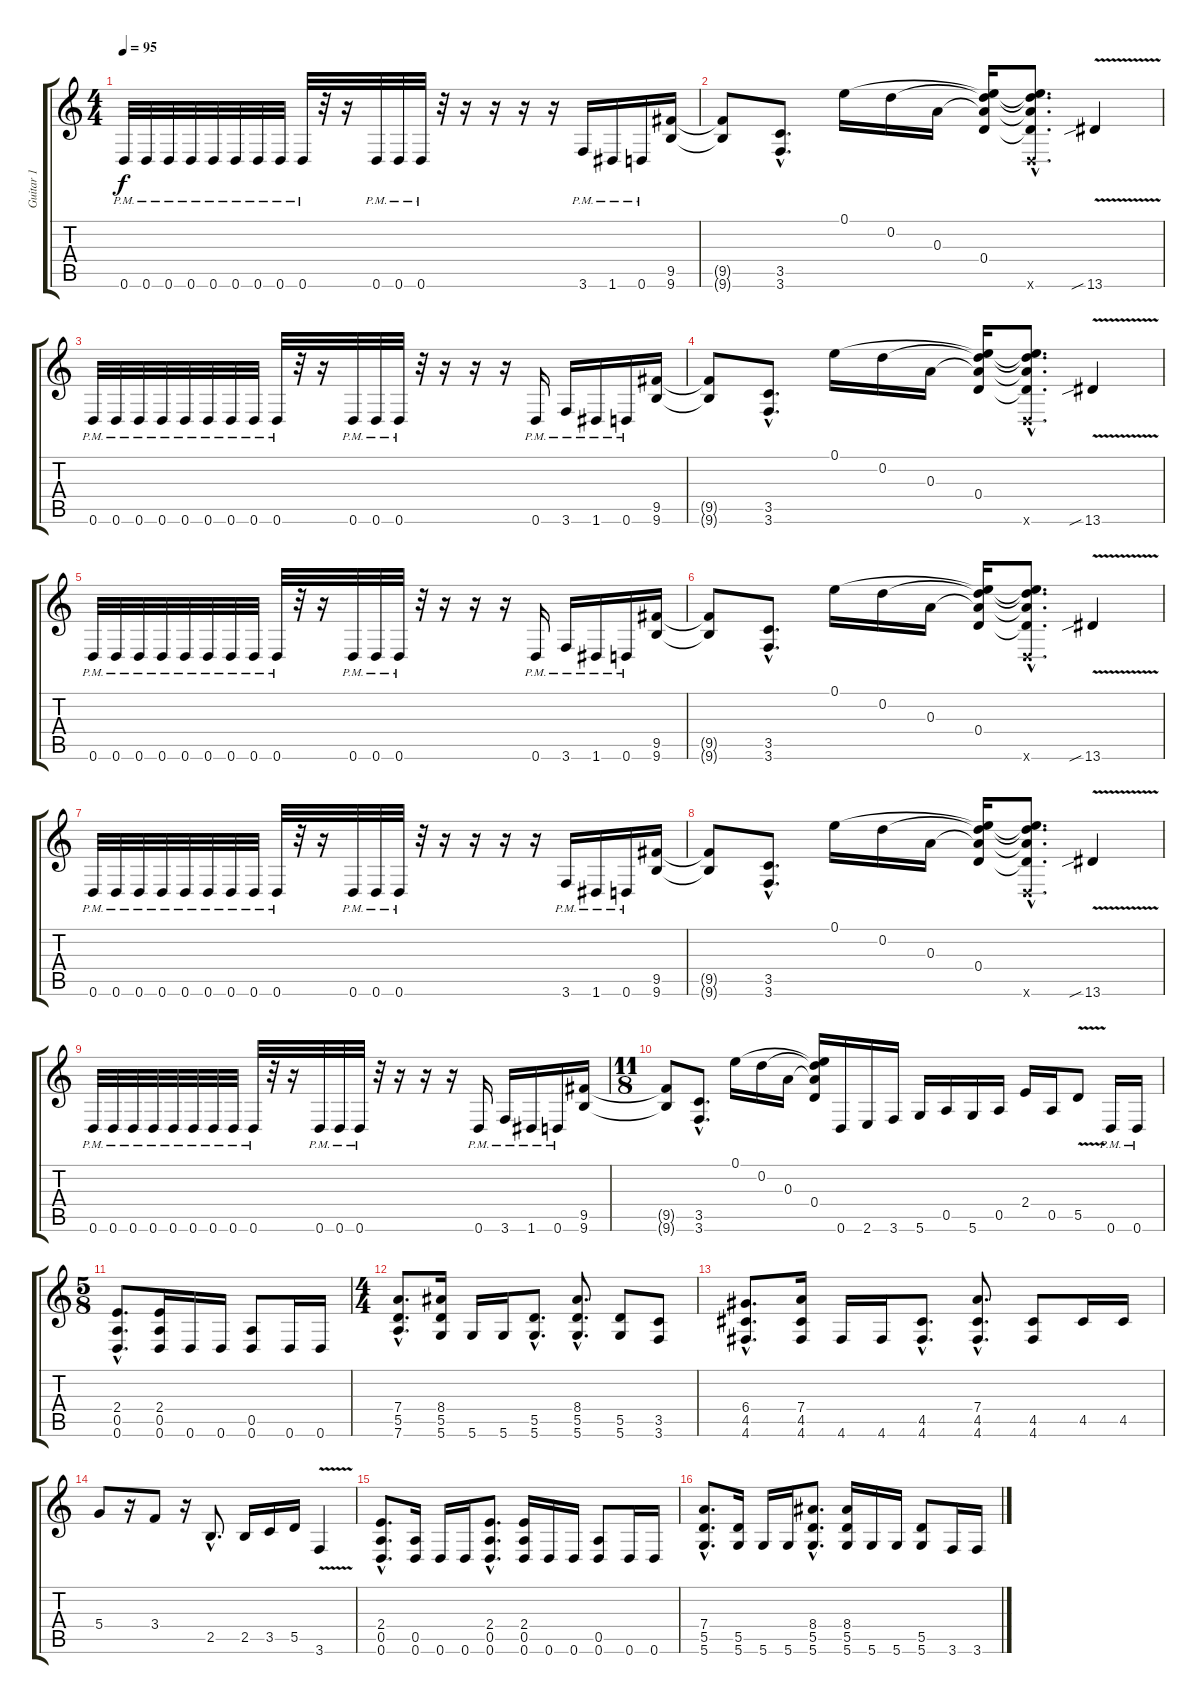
\track ("Guitar 1" "Guitar 1") {instrument distortionguitar}
\staff {score tabs}
\tuning (E4 D4 A3 D3 A2 D2) {hide}
\ts (4 4)
\tempo 95
\clef g2
\ks c
0.6{pm}.32{dy f} 0.6{pm}.32 0.6{pm}.32 0.6{pm}.32 0.6{pm}.32 0.6{pm}.32 0.6{pm}.32 0.6{pm}.32 0.6{pm}.32 r.32 r.16 0.6{pm}.32 0.6{pm}.32 0.6{pm}.32 r.32 r.16 r.16 r.16 r.16 3.6{pm}.16 1.6{pm}.16 0.6{pm}.16 (9.5 9.6).16 |
(9.5{t} 9.6{t}).8 (3.5{hac} 3.6{hac}).8{d} 0.1.16 0.2.16 0.3.16 (0.1{t} 0.2{t} 0.3{t} 0.4).16 (0.1{hac t} 0.2{hac t} 0.3{hac t} 0.4{hac t} 0.6{hac x}).8{d} 13.6{v sib}.4 |
0.6{pm}.32 0.6{pm}.32 0.6{pm}.32 0.6{pm}.32 0.6{pm}.32 0.6{pm}.32 0.6{pm}.32 0.6{pm}.32 0.6{pm}.32 r.32 r.16 0.6{pm}.32 0.6{pm}.32 0.6{pm}.32 r.32 r.16 r.16 r.16 0.6{pm}.16 3.6{pm}.16 1.6{pm}.16 0.6{pm}.16 (9.5 9.6).16 |
(9.5{t} 9.6{t}).8 (3.5{hac} 3.6{hac}).8{d} 0.1.16 0.2.16 0.3.16 (0.1{t} 0.2{t} 0.3{t} 0.4).16 (0.1{hac t} 0.2{hac t} 0.3{hac t} 0.4{hac t} 0.6{hac x}).8{d} 13.6{v sib}.4 |
0.6{pm}.32 0.6{pm}.32 0.6{pm}.32 0.6{pm}.32 0.6{pm}.32 0.6{pm}.32 0.6{pm}.32 0.6{pm}.32 0.6{pm}.32 r.32 r.16 0.6{pm}.32 0.6{pm}.32 0.6{pm}.32 r.32 r.16 r.16 r.16 0.6{pm}.16 3.6{pm}.16 1.6{pm}.16 0.6{pm}.16 (9.5 9.6).16 |
(9.5{t} 9.6{t}).8 (3.5{hac} 3.6{hac}).8{d} 0.1.16 0.2.16 0.3.16 (0.1{t} 0.2{t} 0.3{t} 0.4).16 (0.1{hac t} 0.2{hac t} 0.3{hac t} 0.4{hac t} 0.6{hac x}).8{d} 13.6{v sib}.4 |
0.6{pm}.32 0.6{pm}.32 0.6{pm}.32 0.6{pm}.32 0.6{pm}.32 0.6{pm}.32 0.6{pm}.32 0.6{pm}.32 0.6{pm}.32 r.32 r.16 0.6{pm}.32 0.6{pm}.32 0.6{pm}.32 r.32 r.16 r.16 r.16 r.16 3.6{pm}.16 1.6{pm}.16 0.6{pm}.16 (9.5 9.6).16 |
(9.5{t} 9.6{t}).8 (3.5{hac} 3.6{hac}).8{d} 0.1.16 0.2.16 0.3.16 (0.1{t} 0.2{t} 0.3{t} 0.4).16 (0.1{hac t} 0.2{hac t} 0.3{hac t} 0.4{hac t} 0.6{hac x}).8{d} 13.6{v sib}.4 |
0.6{pm}.32 0.6{pm}.32 0.6{pm}.32 0.6{pm}.32 0.6{pm}.32 0.6{pm}.32 0.6{pm}.32 0.6{pm}.32 0.6{pm}.32 r.32 r.16 0.6{pm}.32 0.6{pm}.32 0.6{pm}.32 r.32 r.16 r.16 r.16 0.6{pm}.16 3.6{pm}.16 1.6{pm}.16 0.6{pm}.16 (9.5 9.6).16 |
\ts (11 8)
(9.5{t} 9.6{t}).8 (3.5{hac} 3.6{hac}).8{d} 0.1.16 0.2.16 0.3.16 (0.1{t} 0.2{t} 0.3{t} 0.4).16 0.6.16 2.6.16 3.6.16 5.6.16 0.5.16 5.6.16 0.5.16 2.4.16 0.5.16 5.5{v}.8 0.6{pm}.16 0.6{pm}.16 |
\ts (5 8)
\section ("" "")
(2.4{hac} 0.5{hac} 0.6{hac}).8{d} (2.4 0.5 0.6).16 0.6.16 0.6.16 (0.5 0.6).8 0.6.16 0.6.16 |
\ts (4 4)
(7.4{hac} 5.5{hac} 7.6{hac}).8{d} (8.4 5.5 5.6).16 5.6.16 5.6.16 (5.5{hac} 5.6{hac}).8{d} (8.4{hac} 5.5{hac} 5.6{hac}).8{d} (5.5 5.6).8 (3.5 3.6).8 |
(6.4{hac} 4.5{hac} 4.6{hac}).8{d} (7.4 4.5 4.6).16 4.6.16 4.6.16 (4.5{hac} 4.6{hac}).8{d} (7.4{hac} 4.5{hac} 4.6{hac}).8{d} (4.5 4.6).8 4.5.16 4.5.16 |
5.4.8 r.16 3.4.8 r.16 2.5{hac}.8{d} 2.5.16 3.5.16 5.5.16 3.6{v}.4 |
(2.4{hac} 0.5{hac} 0.6{hac}).8{d volume 10 instrument acousticguitarsteel} (0.5 0.6).16 0.6.16 0.6.16 (2.4{hac} 0.5{hac} 0.6{hac}).8{d} (2.4 0.5 0.6).16 0.6.16 0.6.16 (0.5 0.6).8 0.6.16 0.6.16 |
(7.4{hac} 5.5{hac} 5.6{hac}).8{d} (5.5 5.6).16 5.6.16 5.6.16 (8.4{hac} 5.5{hac} 5.6{hac}).8{d} (8.4 5.5 5.6).16 5.6.16 5.6.16 (5.5 5.6).8 3.6.16 3.6.16
